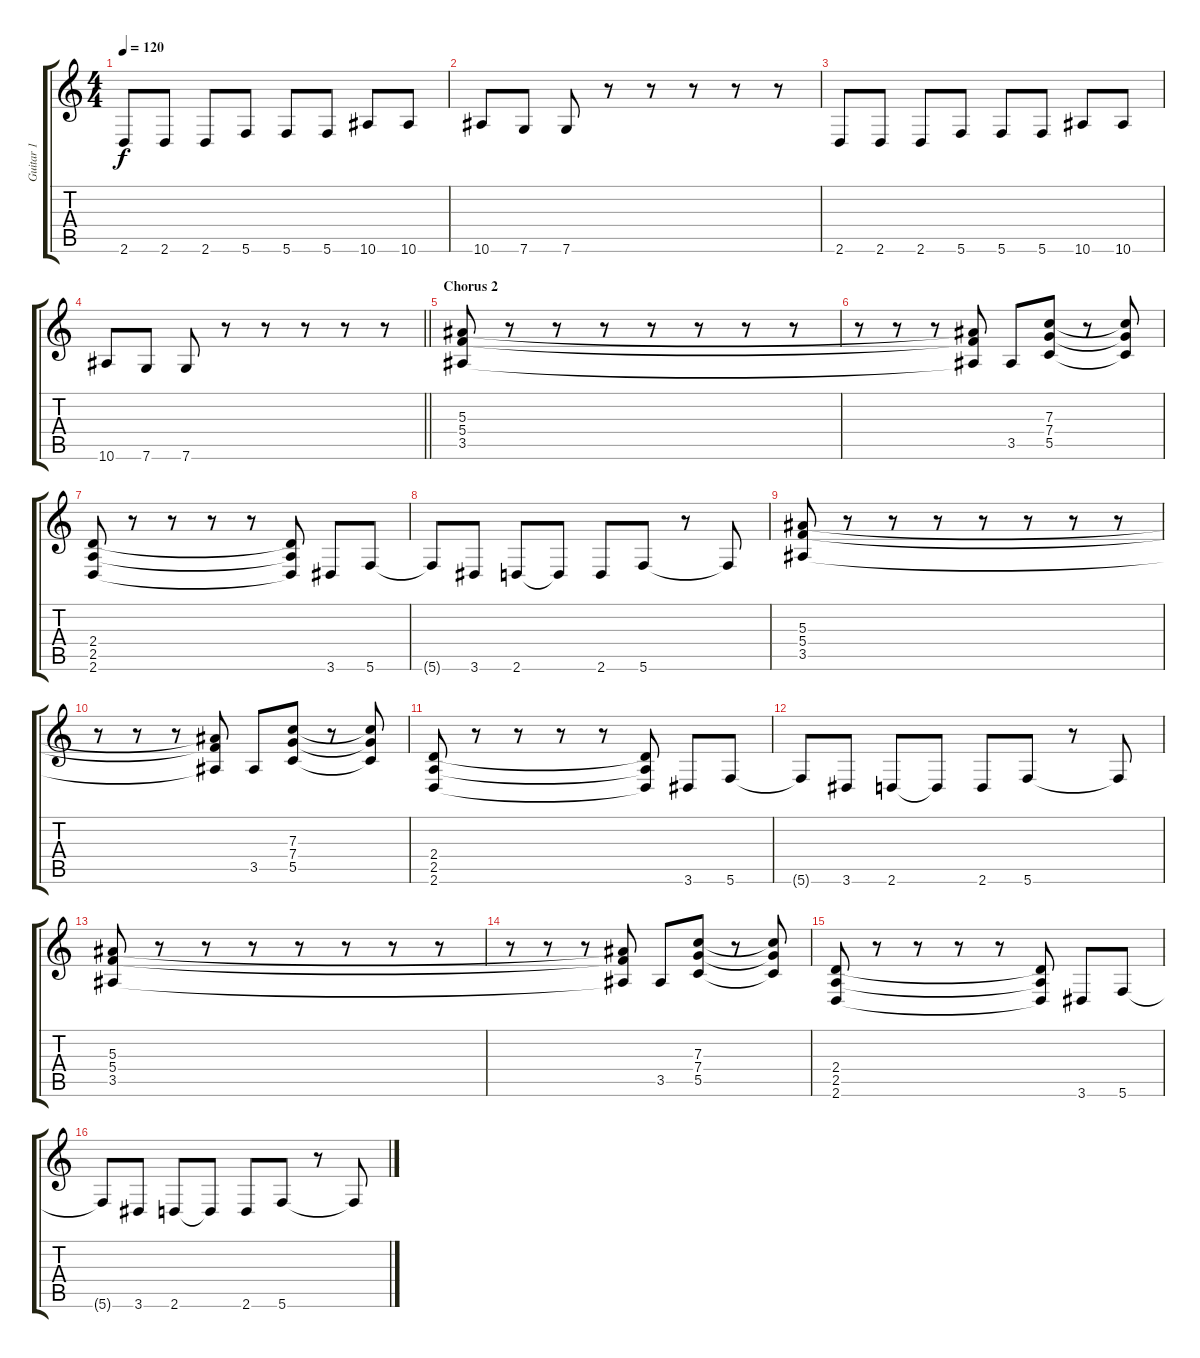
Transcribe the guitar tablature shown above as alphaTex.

\track ("Guitar 1" "Guitar 1") {instrument distortionguitar}
\staff {score tabs}
\tuning (D4 A3 F3 C3 G2 C2) {hide}
\ts (4 4)
\tempo 120
\clef g2
\ks c
2.6.8{dy f} 2.6.8 2.6.8 5.6.8 5.6.8 5.6.8 10.6.8 10.6.8 |
10.6.8 7.6.8 7.6.8 r.8 r.8 r.8 r.8 r.8 |
2.6.8 2.6.8 2.6.8 5.6.8 5.6.8 5.6.8 10.6.8 10.6.8 |
\barLineRight lightlight
10.6.8 7.6.8 7.6.8 r.8 r.8 r.8 r.8 r.8 |
\section ("" "Chorus 2")
(5.3 5.4 3.5).8 r.8 r.8 r.8 r.8 r.8 r.8 r.8 |
r.8 r.8 r.8 (5.3{t} 5.4{t} 3.5{t}).8 3.5.8 (7.3 7.4 5.5).8 r.8 (7.3{t} 7.4{t} 5.5{t}).8 |
(2.4 2.5 2.6).8 r.8 r.8 r.8 r.8 (2.4{t} 2.5{t} 2.6{t}).8 3.6.8 5.6.8 |
5.6{t}.8 3.6.8 2.6.8 2.6{t}.8 2.6.8 5.6.8 r.8 5.6{t}.8 |
(5.3 5.4 3.5).8 r.8 r.8 r.8 r.8 r.8 r.8 r.8 |
r.8 r.8 r.8 (5.3{t} 5.4{t} 3.5{t}).8 3.5.8 (7.3 7.4 5.5).8 r.8 (7.3{t} 7.4{t} 5.5{t}).8 |
(2.4 2.5 2.6).8 r.8 r.8 r.8 r.8 (2.4{t} 2.5{t} 2.6{t}).8 3.6.8 5.6.8 |
5.6{t}.8 3.6.8 2.6.8 2.6{t}.8 2.6.8 5.6.8 r.8 5.6{t}.8 |
(5.3 5.4 3.5).8 r.8 r.8 r.8 r.8 r.8 r.8 r.8 |
r.8 r.8 r.8 (5.3{t} 5.4{t} 3.5{t}).8 3.5.8 (7.3 7.4 5.5).8 r.8 (7.3{t} 7.4{t} 5.5{t}).8 |
(2.4 2.5 2.6).8 r.8 r.8 r.8 r.8 (2.4{t} 2.5{t} 2.6{t}).8 3.6.8 5.6.8 |
5.6{t}.8 3.6.8 2.6.8 2.6{t}.8 2.6.8 5.6.8 r.8 5.6{t}.8
